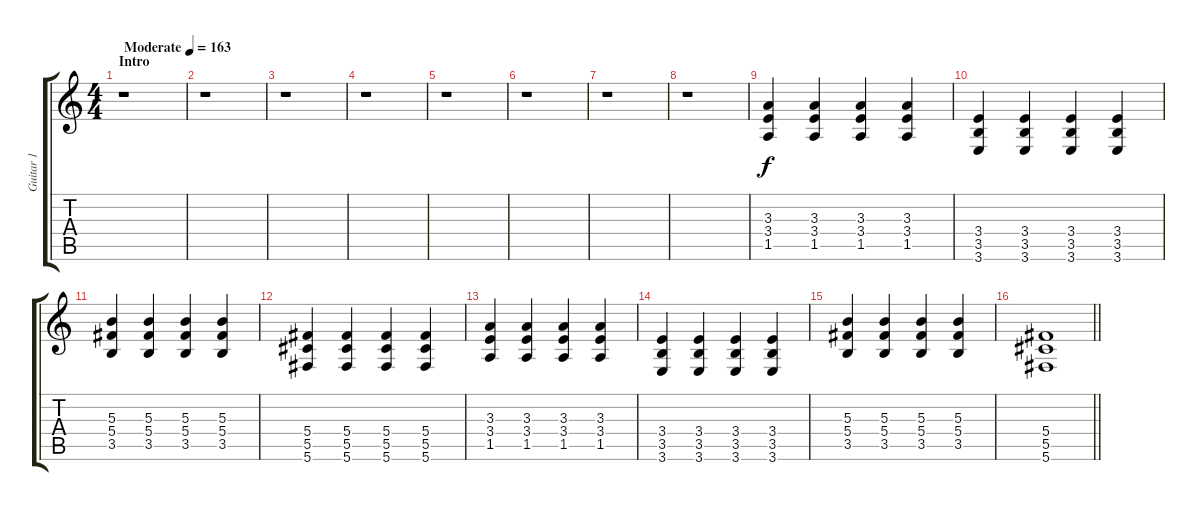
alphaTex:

\track ("Guitar 1" "Guitar 1") {instrument distortionguitar}
\staff {score tabs}
\tuning (Eb4 Bb3 Gb3 Db3 Ab2 Db2) {hide}
\ts (4 4)
\section ("" "Intro")
\tempo (163 "Moderate")
\clef g2
\ks c
r.1{dy f instrument distortionguitar} |
r.1 |
r.1 |
r.1 |
r.1 |
r.1 |
r.1 |
r.1 |
(3.3 3.4 1.5).4 (3.3 3.4 1.5).4 (3.3 3.4 1.5).4 (3.3 3.4 1.5).4 |
(3.4 3.5 3.6).4 (3.4 3.5 3.6).4 (3.4 3.5 3.6).4 (3.4 3.5 3.6).4 |
(5.3 5.4 3.5).4 (5.3 5.4 3.5).4 (5.3 5.4 3.5).4 (5.3 5.4 3.5).4 |
(5.4 5.5 5.6).4 (5.4 5.5 5.6).4 (5.4 5.5 5.6).4 (5.4 5.5 5.6).4 |
(3.3 3.4 1.5).4 (3.3 3.4 1.5).4 (3.3 3.4 1.5).4 (3.3 3.4 1.5).4 |
(3.4 3.5 3.6).4 (3.4 3.5 3.6).4 (3.4 3.5 3.6).4 (3.4 3.5 3.6).4 |
(5.3 5.4 3.5).4 (5.3 5.4 3.5).4 (5.3 5.4 3.5).4 (5.3 5.4 3.5).4 |
\barLineRight lightlight
(5.4 5.5 5.6).1
